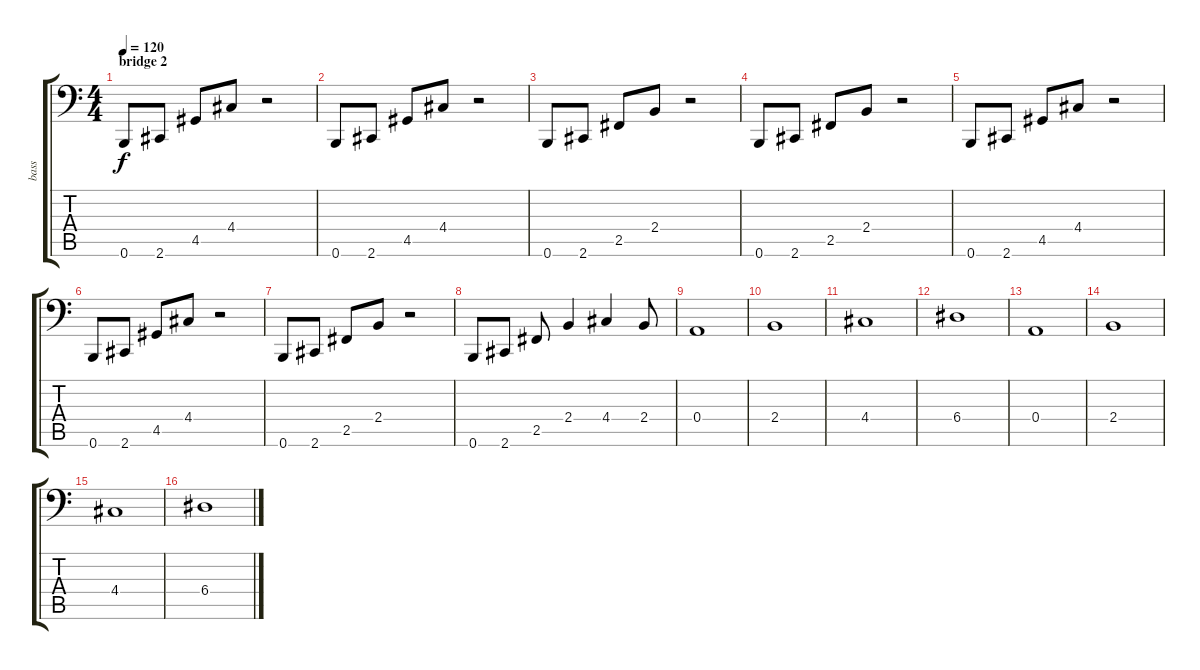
\track ("bass" "bass") {instrument electricbassfinger}
\staff {score tabs}
\tuning (C3 G2 D2 A1 E1 B0) {hide}
\ts (4 4)
\section ("" "bridge 2")
\tempo 120
\clef f4
\ks c
0.6.8{dy f} 2.6.8 4.5.8 4.4.8 r.2 |
0.6.8 2.6.8 4.5.8 4.4.8 r.2 |
0.6.8 2.6.8 2.5.8 2.4.8 r.2 |
0.6.8 2.6.8 2.5.8 2.4.8 r.2 |
0.6.8 2.6.8 4.5.8 4.4.8 r.2 |
0.6.8 2.6.8 4.5.8 4.4.8 r.2 |
0.6.8 2.6.8 2.5.8 2.4.8 r.2 |
0.6.8 2.6.8 2.5.8 2.4.4 4.4.4 2.4.8 |
0.4.1 |
2.4.1 |
4.4.1 |
6.4.1 |
0.4.1 |
2.4.1 |
4.4.1 |
6.4.1
